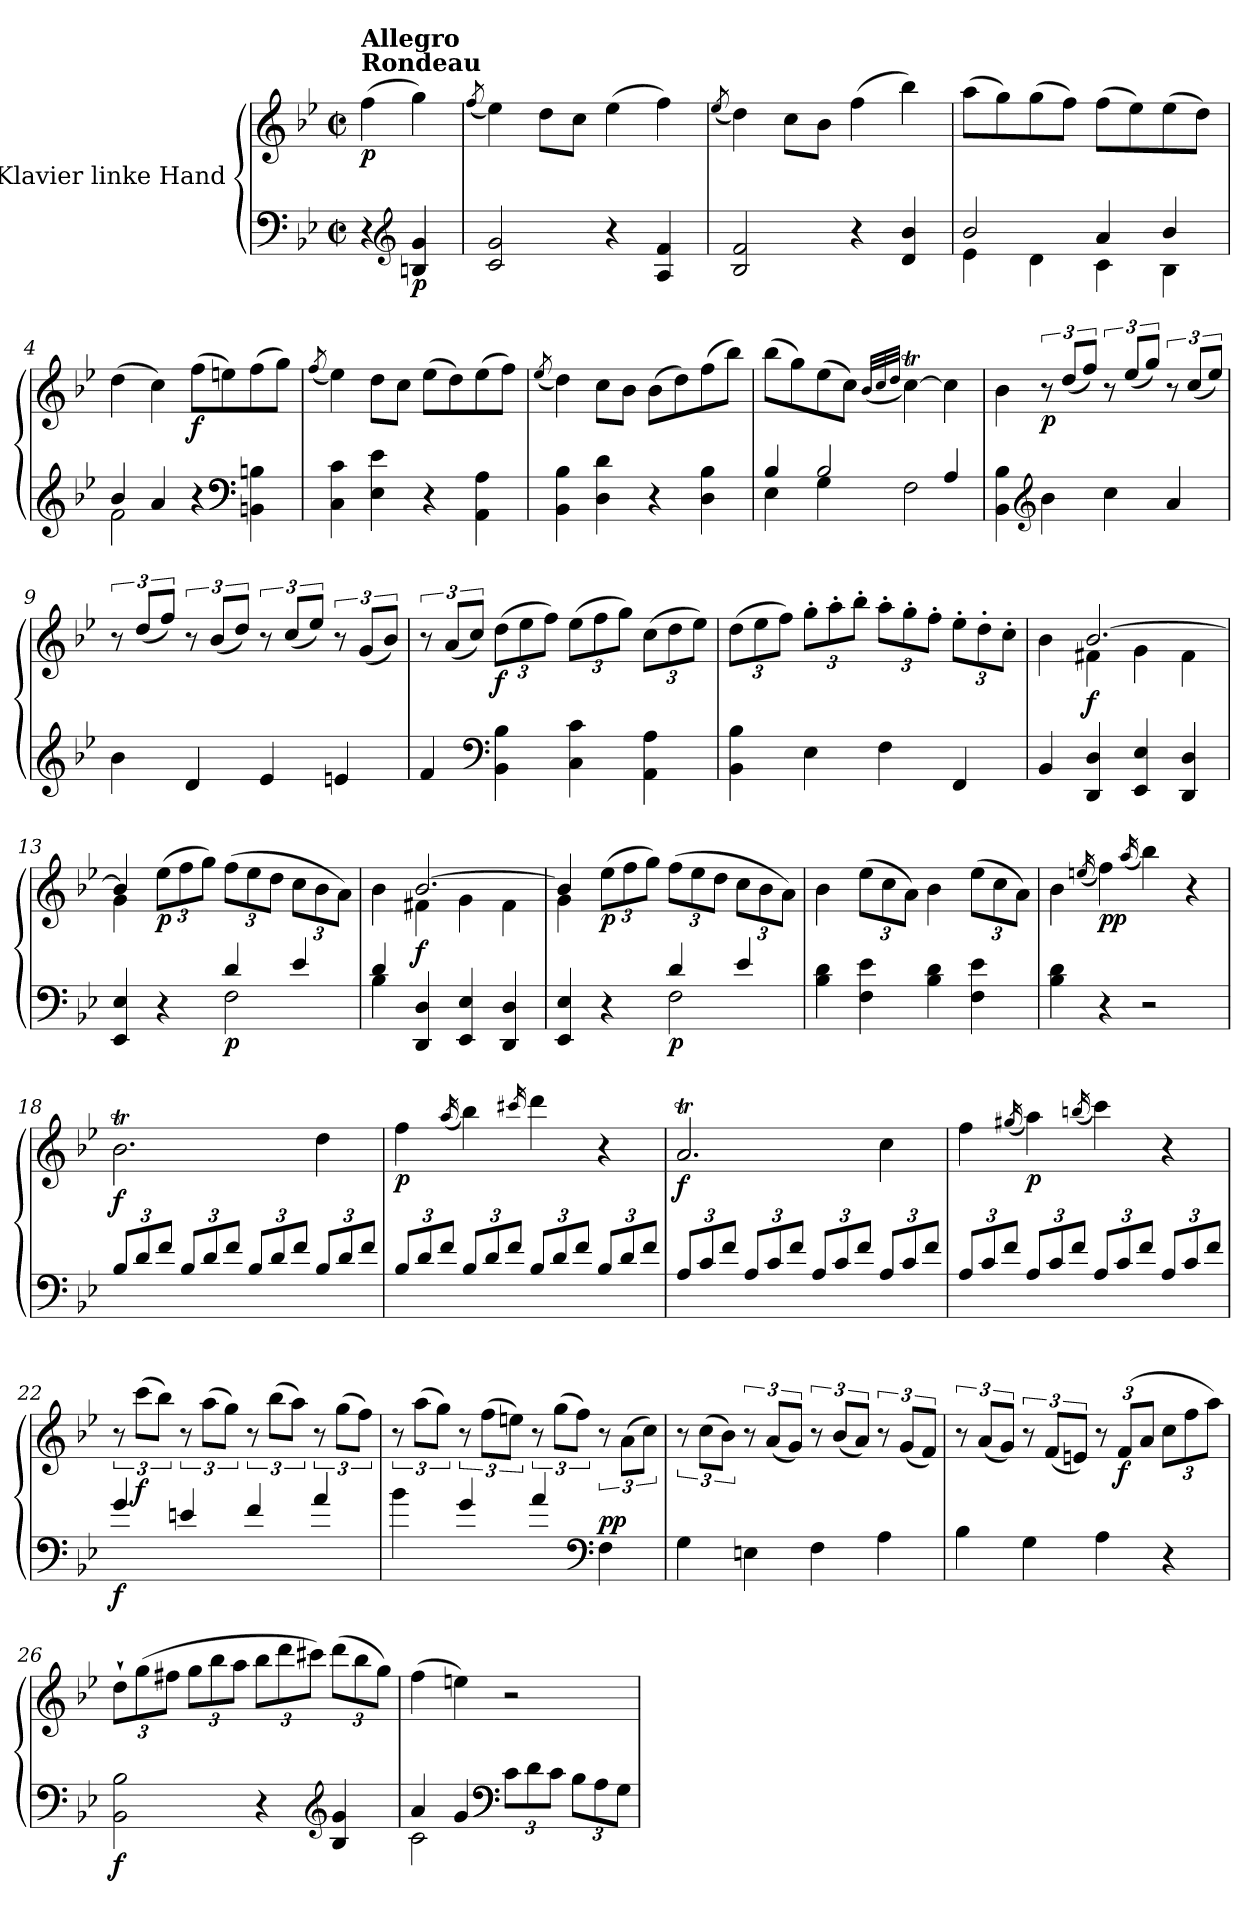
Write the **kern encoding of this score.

**kern	**kern	**dynam
*part1	*part1	*part1
*staff2	*staff1	*staff1/2
*I"Klavier linke Hand	*	*
*clefF4	*clefG2	*
*k[b-e-]	*k[b-e-]	*
*M2/2	*M2/2	*
*met(c|)	*met(c|)	*
=	=	=
!	!LO:TX:a:B:t=Rondeau	!
!	!LO:TX:a:B:t=Allegro	!
!	!	!LO:DY:b
4r	(>4ff\	p
*clefG2	*	*
!	!	!LO:DY:b=2
4Bn/ 4g/	4gg\)	p
=1	=1	=1
.	(<8qff/	.
2c/ 2g/	4ee-\)	.
.	8dd\L	.
.	8cc\J	.
4r	(>4ee-\	.
4A/ 4f/	4ff\)	.
=2	=2	=2
.	(<8qee-/	.
2B-/ 2f/	4dd\)	.
.	8cc\L	.
.	8b-\J	.
4r	(>4ff\	.
4d/ 4b-/	4bb-\)	.
=3	=3	=3
*^	*	*
2b-/	4e-\	(>8aa\L	.
.	.	8gg\)	.
.	4d\	(>8gg\	.
.	.	8ff\J)	.
4a/	4c\	(>8ff\L	.
.	.	8ee-\)	.
4b-/	4B-\	(>8ee-\	.
.	.	8dd\J)	.
=4	=4	=4	=4
4b-/	2f\	(>4dd\	.
4a/	.	4cc\)	.
!	!	!	!LO:DY:b
4r	4ryy	(>8ff\L	f
.	.	8een\)	.
*clefF4	*	*	*
4BBn\ 4Bn\	4ryy	(>8ff\	.
.	.	8gg\J)	.
*v	*v	*	*
=5	=5	=5
.	(<8qff/	.
4C\ 4c\	4ee-\)	.
4E-\ 4e-\	8dd\L	.
.	8cc\J	.
4r	(>8ee-\L	.
.	8dd\)	.
4AA\ 4A\	(>8ee-\	.
.	8ff\J)	.
=6	=6	=6
.	(<8qee-/	.
4BB-\ 4B-\	4dd\)	.
4D\ 4d\	8cc\L	.
.	8b-\J	.
4r	(>8b-\L	.
.	8dd\)	.
4D\ 4B-\	(>8ff\	.
.	8bb-\J)	.
=7	=7	=7
*^	*	*
4B-/	4E-\	(>8bb-\L	.
.	.	8gg\)	.
2B-/	4G\	(>8ee-\	.
.	.	8cc\J)	.
.	.	(<32qb-/LLL	.
.	.	32qcc/	.
.	.	32qdd/JJJ	.
.	2F\	[4ccT\)	.
4A/	.	4cc\]	.
*v	*v	*	*
=8	=8	=8
4BB-\ 4B-\	4b-\	.
*clefG2	*	*
!	!	!LO:DY:b
4b-\	12r	p
.	(<12dd/L	.
.	12ff/J)	.
4cc\	12r	.
.	(<12ee-/L	.
.	12gg/J)	.
4a/	12r	.
.	(<12cc/L	.
.	12ee-/J)	.
=9	=9	=9
4b-\	12r	.
.	(<12dd/L	.
.	12ff/J)	.
4d/	12r	.
.	(<12b-/L	.
.	12dd/J)	.
4e-/	12r	.
.	(<12cc/L	.
.	12ee-/J)	.
4en/	12r	.
.	(<12g/L	.
.	12b-/J)	.
=10	=10	=10
4f/	12r	.
.	(<12a/L	.
.	12cc/J)	.
*clefF4	*	*
*	*Xbrackettup	*
!	!	!LO:DY:b
4BB-\ 4B-\	(>12dd\L	f
.	12ee-\	.
.	12ff\J)	.
4C\ 4c\	(>12ee-\L	.
.	12ff\	.
.	12gg\J)	.
4AA\ 4A\	(>12cc\L	.
.	12dd\	.
.	12ee-\J)	.
=11	=11	=11
4BB-\ 4B-\	(>12dd\L	.
.	12ee-\	.
.	12ff\J)	.
4E-\	12gg'\L	.
.	12aa'\	.
.	12bb-'\J	.
4F\	12aa'\L	.
.	12gg'\	.
.	12ff'\J	.
4FF/	12ee-'\L	.
.	12dd'\	.
.	12cc'\J	.
=12	=12	=12
*	*^	*
4BB-/	4b-\	4ryy	.
!	!	!	!LO:DY:b
4DD/ 4D/	[2.b-/	4f#X\	f
4EE-/ 4E-/	.	4g\	.
4DD/ 4D/	.	4f#\	.
=13	=13	=13	=13
*^	*	*	*
4EE-/ 4E-/	2ryy	4b-/]	4g\	.
!	!	!	!	!LO:DY:b
4r	.	(>12ee-\L	2.ryy	p
.	.	12ff\	.	.
.	.	12gg\J)	.	.
!	!	!	!	!LO:DY:b=2
4d/	2F\	(>12ff\L	.	p
.	.	12ee-\	.	.
.	.	12dd\J	.	.
4e-/	.	12cc\L	.	.
.	.	12b-\	.	.
.	.	12a\J)	.	.
=14	=14	=14	=14	=14
4d/	4B-\	4b-\	4ryy	.
!	!	!	!	!LO:DY:b
4ryy	4DD/ 4D/	[2.b-/	4f#X\	f
2ryy	4EE-/ 4E-/	.	4g\	.
.	4DD/ 4D/	.	4f#\	.
=15	=15	=15	=15	=15
2ryy	4EE-/ 4E-/	4b-/]	4g\	.
!	!	!	!	!LO:DY:b
.	4r	(>12ee-\L	2.ryy	p
.	.	12ff\	.	.
.	.	12gg\J)	.	.
!	!	!	!	!LO:DY:b=2
4d/	2F\	(>12ff\L	.	p
.	.	12ee-\	.	.
.	.	12dd\J	.	.
4e-/	.	12cc\L	.	.
.	.	12b-\	.	.
.	.	12a\J)	.	.
*v	*v	*	*	*
*	*v	*v	*
=16	=16	=16
4B-\ 4d\	4b-\	.
4F\ 4e-\	(>12ee-\L	.
.	12cc\	.
.	12a\J)	.
4B-\ 4d\	4b-\	.
4F\ 4e-\	(>12ee-\L	.
.	12cc\	.
.	12a\J)	.
=17	=17	=17
4B-\ 4d\	4b-\	.
.	(<16qeen/	.
!	!	!LO:DY:b
4r	4ff\)	pp
.	(<16qaa/	.
2r	4bb-\)	.
.	4r	.
=18	=18	=18
*Xbrackettup	*	*
!	!	!LO:DY:b
12B-/L	2.b-T\	f
12d/	.	.
12f/J	.	.
12B-/L	.	.
12d/	.	.
12f/J	.	.
12B-/L	.	.
12d/	.	.
12f/J	.	.
12B-/L	4dd\	.
12d/	.	.
12f/J	.	.
=19	=19	=19
!	!	!LO:DY:b
12B-/L	4ff\	p
12d/	.	.
12f/J	.	.
.	(<16qaa/	.
12B-/L	4bb-\)	.
12d/	.	.
12f/J	.	.
.	16qccc#X/	.
12B-/L	4ddd\	.
12d/	.	.
12f/J	.	.
12B-/L	4r	.
12d/	.	.
12f/J	.	.
=20	=20	=20
!	!	!LO:DY:b
12A/L	2.at/	f
12c/	.	.
12f/J	.	.
12A/L	.	.
12c/	.	.
12f/J	.	.
12A/L	.	.
12c/	.	.
12f/J	.	.
12A/L	4cc\	.
12c/	.	.
12f/J	.	.
=21	=21	=21
12A/L	4ff\	.
12c/	.	.
12f/J	.	.
.	(<16qgg#X/	.
!	!	!LO:DY:b
12A/L	4aa\)	p
12c/	.	.
12f/J	.	.
.	(<16qbbn/	.
12A/L	4ccc\)	.
12c/	.	.
12f/J	.	.
12A/L	4r	.
12c/	.	.
12f/J	.	.
=22	=22	=22
*	*brackettup	*
!	!	!LO:DY:b=2
4g/	12r	f
!	!	!LO:DY:b
.	(>12ccc\L	f
.	12bb-\J)	.
4en/	12r	.
.	(>12aa\L	.
.	12gg\J)	.
4f/	12r	.
.	(>12bb-\L	.
.	12aa\J)	.
4a/	12r	.
.	(>12gg\L	.
.	12ff\J)	.
=23	=23	=23
4b-\	12r	.
.	(>12aa\L	.
.	12gg\J)	.
4g/	12r	.
.	(>12ff\L	.
.	12een\J)	.
4a/	12r	.
.	(>12gg\L	.
.	12ff\J)	.
*clefF4	*	*
!	!	!LO:DY:b=2
!	!	!LO:DY:n=1:a=2
4F\	12r	p p
.	(>12a\L	.
.	12cc\J)	.
=24	=24	=24
4G\	12r	.
.	(>12cc\L	.
.	12b-\J)	.
4En\	12r	.
.	(<12a/L	.
.	12g/J)	.
4F\	12r	.
.	(<12b-/L	.
.	12a/J)	.
4A\	12r	.
.	(<12g/L	.
.	12f/J)	.
=25	=25	=25
4B-\	12r	.
.	(<12a/L	.
.	12g/J)	.
4G\	12r	.
.	(<12f/L	.
.	12en/J)	.
*	*Xbrackettup	*
4A\	12r	.
!	!	!LO:DY:b
.	(>12f/L	f
.	12a/J	.
4r	12cc\L	.
.	12ff\	.
.	12aa\J)	.
=26	=26	=26
!	!	!LO:DY:b=2
2BB-\ 2B-\	12dd`\L	f
.	(>12gg\	.
.	12ff#X\J	.
.	12gg\L	.
.	12bb-\	.
.	12aa\J	.
4r	12bb-\L	.
.	12ddd\	.
.	12ccc#X\J)	.
*clefG2	*	*
4B-/ 4g/	(>12ddd\L	.
.	12bb-\	.
.	12gg\J)	.
=27	=27	=27
*^	*	*
4a/	2c\	(>4ff\	.
4g/	.	4een\)	.
*clefF4	*	*	*
12c\L	2ryy	2r	.
12d\	.	.	.
12c\J	.	.	.
12B-\L	.	.	.
12A\	.	.	.
12G\J	.	.	.
*v	*v	*	*
=	=	=
*-	*-	*-
